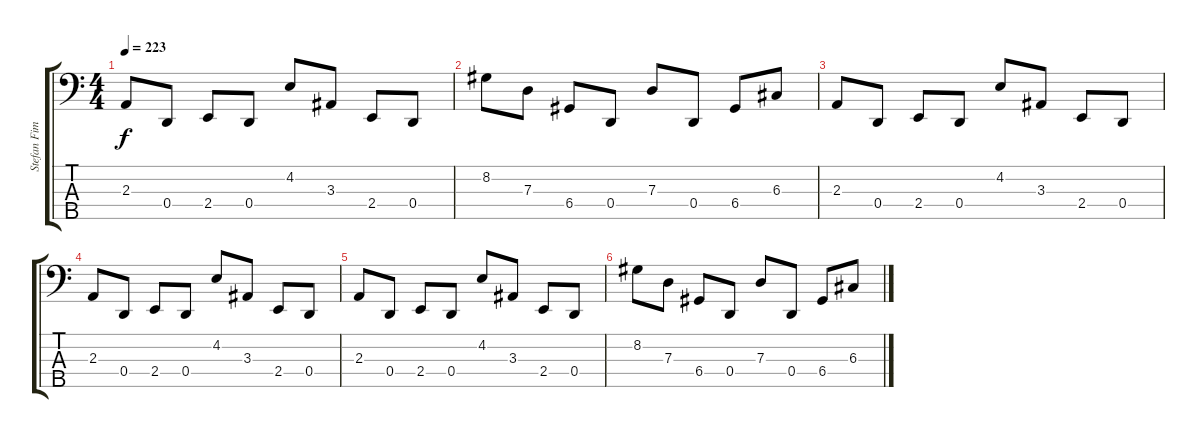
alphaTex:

\track ("Stefan Fimmers" "Stefan Fim") {instrument electricbassfinger}
\staff {score tabs}
\tuning (F2 C2 G1 D1 A0) {hide}
\ts (4 4)
\tempo 223
\clef f4
\ks c
2.3.8{dy f} 0.4.8 2.4.8 0.4.8 4.2.8 3.3.8 2.4.8 0.4.8 |
8.2.8 7.3.8 6.4.8 0.4.8 7.3.8 0.4.8 6.4.8 6.3.8 |
2.3.8 0.4.8 2.4.8 0.4.8 4.2.8 3.3.8 2.4.8 0.4.8 |
2.3.8 0.4.8 2.4.8 0.4.8 4.2.8 3.3.8 2.4.8 0.4.8 |
2.3.8 0.4.8 2.4.8 0.4.8 4.2.8 3.3.8 2.4.8 0.4.8 |
8.2.8 7.3.8 6.4.8 0.4.8 7.3.8 0.4.8 6.4.8 6.3.8
